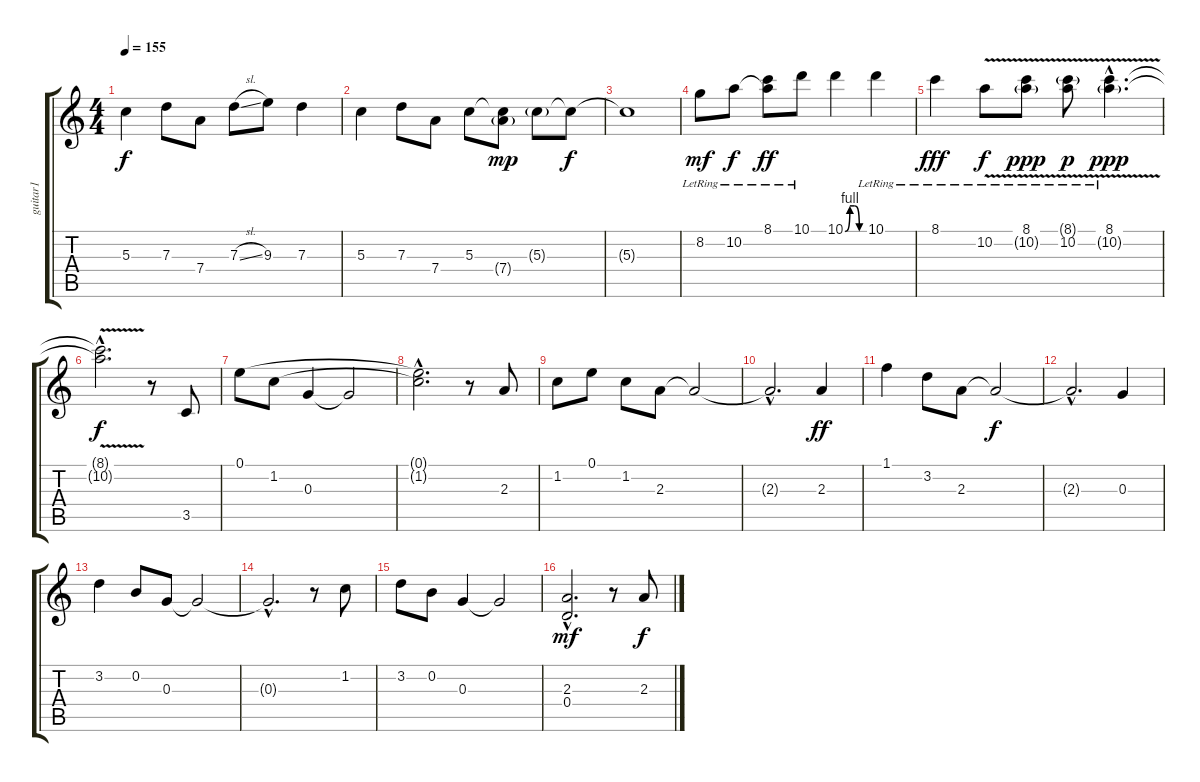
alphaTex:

\track ("guitar1" "guitar1") {instrument electricguitarjazz}
\staff {score tabs}
\tuning (E4 B3 G3 D3 A2 E2) {hide}
\ts (4 4)
\tempo 155
\clef g2
\ks c
5.3.4{dy f} 7.3.8 7.4.8 7.3{sl}.8 9.3.8 7.3.4 |
5.3.4 7.3.8 7.4.8 5.3.8 (5.3{t} 7.4{g}).8{dy mp} 5.3{g}.8 5.3{t}.8{dy f} |
5.3{t}.1 |
8.2{lr}.8{dy mf} 10.2{lr}.8{dy f} (8.1{lr} 10.2{t}).8{dy ff} 10.1{lr}.8 10.1{be (custom 0 0 15 4 30 4 45 0 60 0)}.4 10.1{lr}.4 |
8.1{lr}.4{dy fff} 10.2{v lr}.8{dy f} (8.1{v lr} 10.2{v g}).8{dy ppp} (8.1{v g} 10.2{v lr}).8{dy p} (8.1{v hac lr} 10.2{v g hac}).4{d dy ppp} |
(8.1{hac t} 10.2{hac t}).2{d dy f} r.8 3.5.8{volume 8} |
0.1.8 1.2.8 0.3.4 0.3{t}.2 |
(0.1{hac t} 1.2{hac t}).2{d} r.8 2.3.8{volume 8} |
1.2.8 0.1.8 1.2.8 2.3.8 2.3{t}.2 |
2.3{hac t}.2{d} 2.3.4{dy ff volume 8} |
1.1.4 3.2.8 2.3.8 2.3{t}.2{dy f} |
2.3{hac t}.2{d} 0.3.4{volume 8} |
3.2.4 0.2.8 0.3.8 0.3{t}.2 |
0.3{hac t}.2{d} r.8 1.2.8{volume 8} |
3.2.8 0.2.8 0.3.4 0.3{t}.2 |
(2.3{hac} 0.4{hac}).2{d dy mf} r.8 2.3.8{dy f volume 8}
